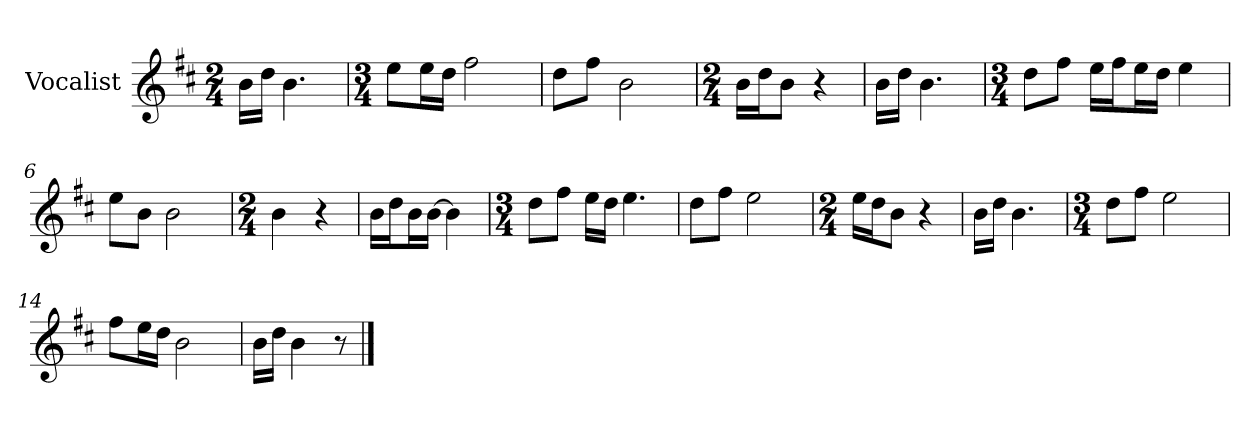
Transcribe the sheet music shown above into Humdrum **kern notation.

**kern
*part1
*staff1
*I"Vocalist
*k[f#c#]
*D:
*M2/4
=
16bLL
16ddJJ
4.b
=1
*M3/4
8eeL
16eeL
16ddJJ
2ff#
=2
8ddL
8ff#J
2b
=3
*M2/4
16bLL
16ddJ
8bJ
4r
=4
16bLL
16ddJJ
4.b
=5
*M3/4
8ddL
8ff#J
16eeLL
16ff#J
16eeL
16ddJJ
4ee
=6
8eeL
8bJ
2b
=7
*M2/4
4b
4r
=8
16bLL
16ddJ
16bL
[16bJJ
4b]
=9
*M3/4
8ddL
8ff#J
16eeLL
16ddJJ
4.ee
=10
8ddL
8ff#J
2ee
=11
*M2/4
16eeLL
16ddJ
8bJ
4r
=12
16bLL
16ddJJ
4.b
=13
*M3/4
8ddL
8ff#J
2ee
=14
8ff#L
16eeL
16ddJJ
2b
=15
16bLL
16ddJJ
4b
8r
==
*-
